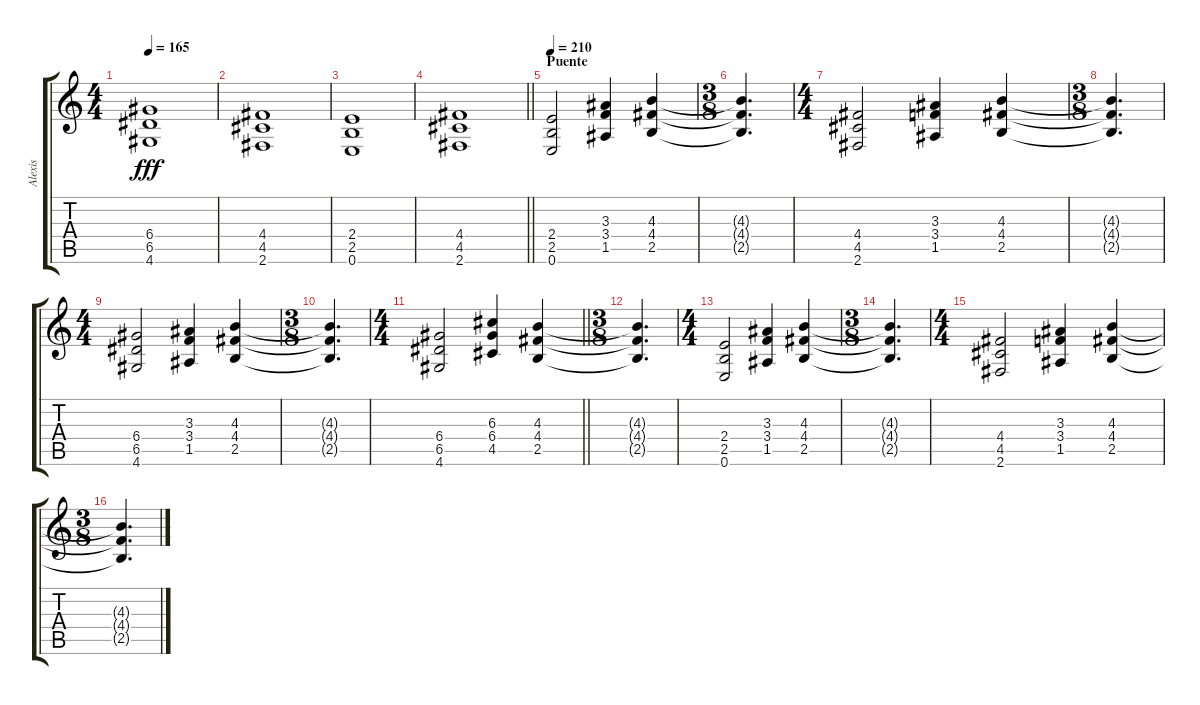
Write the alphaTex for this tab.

\track ("Alexis" "Alexis") {instrument distortionguitar}
\staff {score tabs}
\tuning (E4 B3 G3 D3 A2 E2) {hide}
\ts (4 4)
\tempo 165
\clef g2
\ks c
(6.4 6.5 4.6).1{dy fff} |
(4.4 4.5 2.6).1 |
(2.4 2.5 0.6).1 |
\barLineRight lightlight
(4.4 4.5 2.6).1 |
\section ("" "Puente")
\tempo 210
(2.4 2.5 0.6).2 (3.3 3.4 1.5).4 (4.3 4.4 2.5).4 |
\ts (3 8)
(4.3{t} 4.4{t} 2.5{t}).4{d} |
\ts (4 4)
(4.4 4.5 2.6).2 (3.3 3.4 1.5).4 (4.3 4.4 2.5).4 |
\ts (3 8)
(4.3{t} 4.4{t} 2.5{t}).4{d} |
\ts (4 4)
(6.4 6.5 4.6).2 (3.3 3.4 1.5).4 (4.3 4.4 2.5).4 |
\ts (3 8)
(4.3{t} 4.4{t} 2.5{t}).4{d} |
\ts (4 4)
\barLineRight lightlight
(6.4 6.5 4.6).2 (6.3 6.4 4.5).4 (4.3 4.4 2.5).4 |
\ts (3 8)
(4.3{t} 4.4{t} 2.5{t}).4{d} |
\ts (4 4)
(2.4 2.5 0.6).2 (3.3 3.4 1.5).4 (4.3 4.4 2.5).4 |
\ts (3 8)
(4.3{t} 4.4{t} 2.5{t}).4{d} |
\ts (4 4)
(4.4 4.5 2.6).2 (3.3 3.4 1.5).4 (4.3 4.4 2.5).4 |
\ts (3 8)
(4.3{t} 4.4{t} 2.5{t}).4{d}
